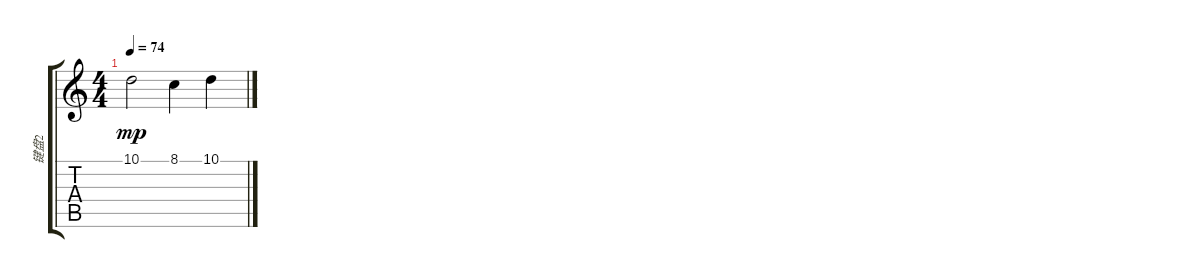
\track ("键盘2" "键盘2") {instrument synthvoice}
\staff {score tabs}
\tuning (E4 B3 G3 D3 A2 E2) {hide}
\ts (4 4)
\tempo 74
\clef g2
\ks c
10.1.2{dy mp} 8.1.4 10.1.4
